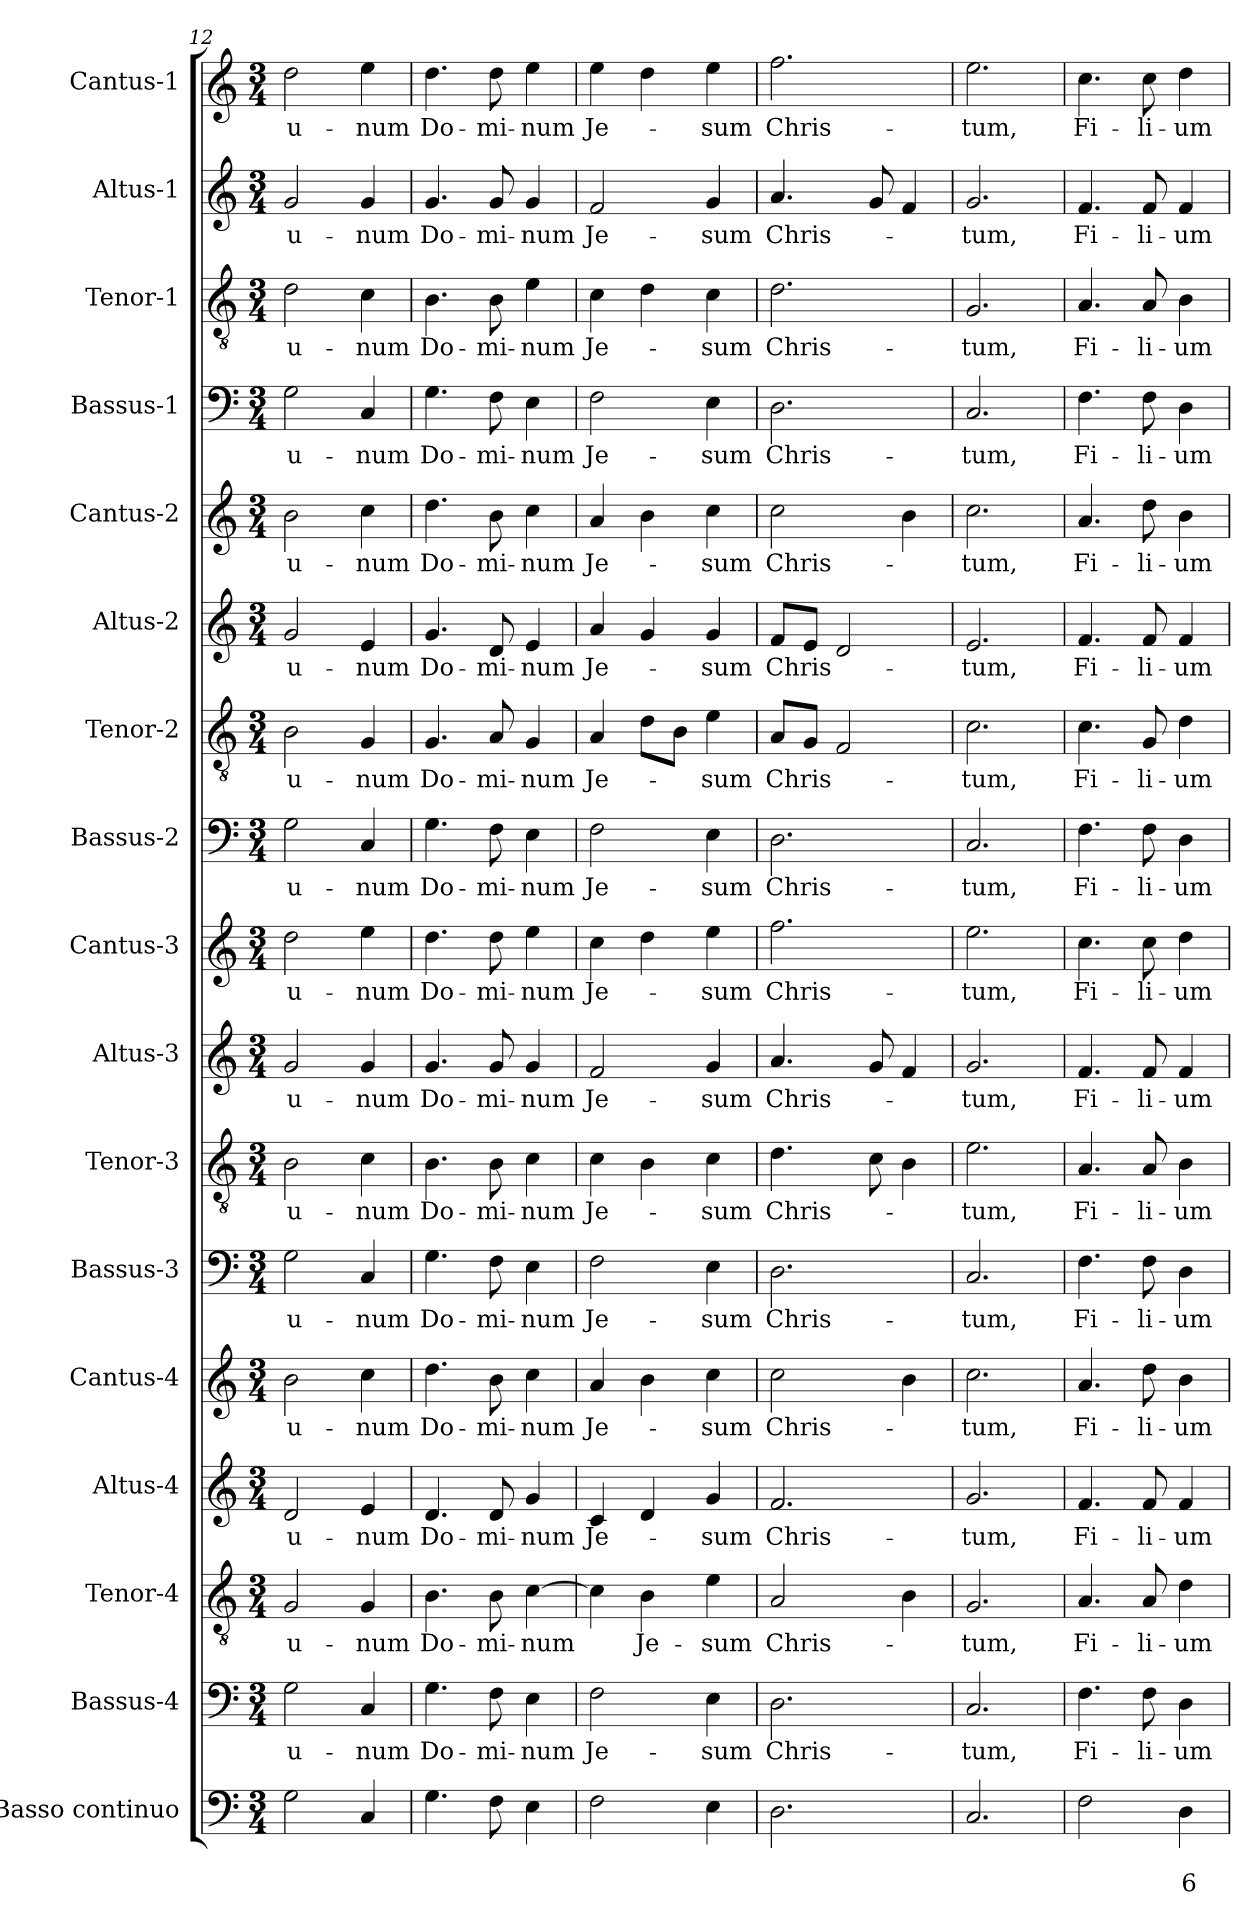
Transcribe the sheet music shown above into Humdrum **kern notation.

**kern	**text	**text	**kern	**text	**kern	**text	**kern	**text	**kern	**text	**kern	**text	**kern	**text	**kern	**text	**kern	**text	**kern	**text	**kern	**text	**kern	**text	**kern	**text	**kern	**text	**kern	**text	**kern	**text	**kern	**text
*part17	*part17	*part17	*part16	*part16	*part15	*part15	*part14	*part14	*part13	*part13	*part12	*part12	*part11	*part11	*part10	*part10	*part9	*part9	*part8	*part8	*part7	*part7	*part6	*part6	*part5	*part5	*part4	*part4	*part3	*part3	*part2	*part2	*part1	*part1
*staff17	*staff17	*staff17	*staff16	*staff16	*staff15	*staff15	*staff14	*staff14	*staff13	*staff13	*staff12	*staff12	*staff11	*staff11	*staff10	*staff10	*staff9	*staff9	*staff8	*staff8	*staff7	*staff7	*staff6	*staff6	*staff5	*staff5	*staff4	*staff4	*staff3	*staff3	*staff2	*staff2	*staff1	*staff1
*I"Basso continuo	*	*	*I"Bassus-4	*	*I"Tenor-4	*	*I"Altus-4	*	*I"Cantus-4	*	*I"Bassus-3	*	*I"Tenor-3	*	*I"Altus-3	*	*I"Cantus-3	*	*I"Bassus-2	*	*I"Tenor-2	*	*I"Altus-2	*	*I"Cantus-2	*	*I"Bassus-1	*	*I"Tenor-1	*	*I"Altus-1	*	*I"Cantus-1	*
*I'BC2	*	*	*I'B4	*	*I'T4	*	*I'A4	*	*I'C4	*	*I'B3	*	*I'T3	*	*I'A3	*	*I'C3	*	*I'B2	*	*I'T2	*	*I'A-2	*	*I'C2	*	*I'B1	*	*I'T1	*	*I'A1	*	*I'C1	*
*clefF4	*	*	*clefF4	*	*clefGv2	*	*clefG2	*	*clefG2	*	*clefF4	*	*clefGv2	*	*clefG2	*	*clefG2	*	*clefF4	*	*clefGv2	*	*clefG2	*	*clefG2	*	*clefF4	*	*clefGv2	*	*clefG2	*	*clefG2	*
*k[]	*	*	*k[]	*	*k[]	*	*k[]	*	*k[]	*	*k[]	*	*k[]	*	*k[]	*	*k[]	*	*k[]	*	*k[]	*	*k[]	*	*k[]	*	*k[]	*	*k[]	*	*k[]	*	*k[]	*
*C:	*	*	*C:	*	*C:	*	*C:	*	*C:	*	*C:	*	*C:	*	*C:	*	*C:	*	*C:	*	*C:	*	*C:	*	*C:	*	*C:	*	*C:	*	*C:	*	*C:	*
*M3/4	*	*	*M3/4	*	*M3/4	*	*M3/4	*	*M3/4	*	*M3/4	*	*M3/4	*	*M3/4	*	*M3/4	*	*M3/4	*	*M3/4	*	*M3/4	*	*M3/4	*	*M3/4	*	*M3/4	*	*M3/4	*	*M3/4	*
=12	=12	=12	=12	=12	=12	=12	=12	=12	=12	=12	=12	=12	=12	=12	=12	=12	=12	=12	=12	=12	=12	=12	=12	=12	=12	=12	=12	=12	=12	=12	=12	=12	=12	=12
!	!	!	!	!LO:LY:b	!	!LO:LY:b	!	!LO:LY:b	!	!LO:LY:b	!	!LO:LY:b	!	!LO:LY:b	!	!LO:LY:b	!	!LO:LY:b	!	!LO:LY:b	!	!LO:LY:b	!	!LO:LY:b	!	!LO:LY:b	!	!LO:LY:b	!	!LO:LY:b	!	!LO:LY:b	!	!LO:LY:b
2G\	.	.	2G\	u-	2G/	u-	2d/	u-	2b\	u-	2G\	u-	2B\	u-	2g/	u-	2dd\	u-	2G\	u-	2B\	u-	2g/	u-	2b\	u-	2G\	u-	2d\	u-	2g/	u-	2dd\	u-
!	!	!	!	!LO:LY:b	!	!LO:LY:b	!	!LO:LY:b	!	!LO:LY:b	!	!LO:LY:b	!	!LO:LY:b	!	!LO:LY:b	!	!LO:LY:b	!	!LO:LY:b	!	!LO:LY:b	!	!LO:LY:b	!	!LO:LY:b	!	!LO:LY:b	!	!LO:LY:b	!	!LO:LY:b	!	!LO:LY:b
4C/	.	.	4C/	-num	4G/	-num	4e/	-num	4cc\	-num	4C/	-num	4c\	-num	4g/	-num	4ee\	-num	4C/	-num	4G/	-num	4e/	-num	4cc\	-num	4C/	-num	4c\	-num	4g/	-num	4ee\	-num
=13	=13	=13	=13	=13	=13	=13	=13	=13	=13	=13	=13	=13	=13	=13	=13	=13	=13	=13	=13	=13	=13	=13	=13	=13	=13	=13	=13	=13	=13	=13	=13	=13	=13	=13
!	!	!	!	!LO:LY:b	!	!LO:LY:b	!	!LO:LY:b	!	!LO:LY:b	!	!LO:LY:b	!	!LO:LY:b	!	!LO:LY:b	!	!LO:LY:b	!	!LO:LY:b	!	!LO:LY:b	!	!LO:LY:b	!	!LO:LY:b	!	!LO:LY:b	!	!LO:LY:b	!	!LO:LY:b	!	!LO:LY:b
4.G\	.	.	4.G\	Do-	4.B\	Do-	4.d/	Do-	4.dd\	Do-	4.G\	Do-	4.B\	Do-	4.g/	Do-	4.dd\	Do-	4.G\	Do-	4.G/	Do-	4.g/	Do-	4.dd\	Do-	4.G\	Do-	4.B\	Do-	4.g/	Do-	4.dd\	Do-
!	!	!	!	!LO:LY:b	!	!LO:LY:b	!	!LO:LY:b	!	!LO:LY:b	!	!LO:LY:b	!	!LO:LY:b	!	!LO:LY:b	!	!LO:LY:b	!	!LO:LY:b	!	!LO:LY:b	!	!LO:LY:b	!	!LO:LY:b	!	!LO:LY:b	!	!LO:LY:b	!	!LO:LY:b	!	!LO:LY:b
8F\	.	.	8F\	-mi-	8B\	-mi-	8d/	-mi-	8b\	-mi-	8F\	-mi-	8B\	-mi-	8g/	-mi-	8dd\	-mi-	8F\	-mi-	8A/	-mi-	8d/	-mi-	8b\	-mi-	8F\	-mi-	8B\	-mi-	8g/	-mi-	8dd\	-mi-
!	!	!	!	!LO:LY:b	!	!LO:LY:b	!	!LO:LY:b	!	!LO:LY:b	!	!LO:LY:b	!	!LO:LY:b	!	!LO:LY:b	!	!LO:LY:b	!	!LO:LY:b	!	!LO:LY:b	!	!LO:LY:b	!	!LO:LY:b	!	!LO:LY:b	!	!LO:LY:b	!	!LO:LY:b	!	!LO:LY:b
4E\	.	.	4E\	-num	[4c\	-num	4g/	-num	4cc\	-num	4E\	-num	4c\	-num	4g/	-num	4ee\	-num	4E\	-num	4G/	-num	4e/	-num	4cc\	-num	4E\	-num	4e\	-num	4g/	-num	4ee\	-num
=14	=14	=14	=14	=14	=14	=14	=14	=14	=14	=14	=14	=14	=14	=14	=14	=14	=14	=14	=14	=14	=14	=14	=14	=14	=14	=14	=14	=14	=14	=14	=14	=14	=14	=14
!	!	!	!	!LO:LY:b	!	!	!	!LO:LY:b	!	!LO:LY:b	!	!LO:LY:b	!	!LO:LY:b	!	!LO:LY:b	!	!LO:LY:b	!	!LO:LY:b	!	!LO:LY:b	!	!LO:LY:b	!	!LO:LY:b	!	!LO:LY:b	!	!LO:LY:b	!	!LO:LY:b	!	!LO:LY:b
2F\	.	.	2F\	Je-	4c\]	.	4c/	Je-	4a/	Je-	2F\	Je-	4c\	Je-	2f/	Je-	4cc\	Je-	2F\	Je-	4A/	Je-	4a/	Je-	4a/	Je-	2F\	Je-	4c\	Je-	2f/	Je-	4ee\	Je-
!	!	!	!	!	!	!LO:LY:b	!	!	!	!	!	!	!	!	!	!	!	!	!	!	!	!	!	!	!	!	!	!	!	!	!	!	!	!
.	.	.	.	.	4B\	Je-	4d/	.	4b\	.	.	.	4B\	.	.	.	4dd\	.	.	.	8d\L	.	4g/	.	4b\	.	.	.	4d\	.	.	.	4dd\	.
.	.	.	.	.	.	.	.	.	.	.	.	.	.	.	.	.	.	.	.	.	8B\J	.	.	.	.	.	.	.	.	.	.	.	.	.
!	!	!	!	!LO:LY:b	!	!LO:LY:b	!	!LO:LY:b	!	!LO:LY:b	!	!LO:LY:b	!	!LO:LY:b	!	!LO:LY:b	!	!LO:LY:b	!	!LO:LY:b	!	!LO:LY:b	!	!LO:LY:b	!	!LO:LY:b	!	!LO:LY:b	!	!LO:LY:b	!	!LO:LY:b	!	!LO:LY:b
4E\	.	.	4E\	-sum	4e\	-sum	4g/	-sum	4cc\	-sum	4E\	-sum	4c\	-sum	4g/	-sum	4ee\	-sum	4E\	-sum	4e\	-sum	4g/	-sum	4cc\	-sum	4E\	-sum	4c\	-sum	4g/	-sum	4ee\	-sum
=15	=15	=15	=15	=15	=15	=15	=15	=15	=15	=15	=15	=15	=15	=15	=15	=15	=15	=15	=15	=15	=15	=15	=15	=15	=15	=15	=15	=15	=15	=15	=15	=15	=15	=15
!	!	!	!	!LO:LY:b	!	!LO:LY:b	!	!LO:LY:b	!	!LO:LY:b	!	!LO:LY:b	!	!LO:LY:b	!	!LO:LY:b	!	!LO:LY:b	!	!LO:LY:b	!	!LO:LY:b	!	!LO:LY:b	!	!LO:LY:b	!	!LO:LY:b	!	!LO:LY:b	!	!LO:LY:b	!	!LO:LY:b
2.D\	.	.	2.D\	Chris-	2A/	Chris-	2.f/	Chris-	2cc\	Chris-	2.D\	Chris-	4.d\	Chris-	4.a/	Chris-	2.ff\	Chris-	2.D\	Chris-	8A/L	Chris-	8f/L	Chris-	2cc\	Chris-	2.D\	Chris-	2.d\	Chris-	4.a/	Chris-	2.ff\	Chris-
.	.	.	.	.	.	.	.	.	.	.	.	.	.	.	.	.	.	.	.	.	8G/J	.	8e/J	.	.	.	.	.	.	.	.	.	.	.
.	.	.	.	.	.	.	.	.	.	.	.	.	.	.	.	.	.	.	.	.	2F/	.	2d/	.	.	.	.	.	.	.	.	.	.	.
.	.	.	.	.	.	.	.	.	.	.	.	.	8c\	.	8g/	.	.	.	.	.	.	.	.	.	.	.	.	.	.	.	8g/	.	.	.
.	.	.	.	.	4B\	.	.	.	4b\	.	.	.	4B\	.	4f/	.	.	.	.	.	.	.	.	.	4b\	.	.	.	.	.	4f/	.	.	.
=16	=16	=16	=16	=16	=16	=16	=16	=16	=16	=16	=16	=16	=16	=16	=16	=16	=16	=16	=16	=16	=16	=16	=16	=16	=16	=16	=16	=16	=16	=16	=16	=16	=16	=16
!	!	!	!	!LO:LY:b	!	!LO:LY:b	!	!LO:LY:b	!	!LO:LY:b	!	!LO:LY:b	!	!LO:LY:b	!	!LO:LY:b	!	!LO:LY:b	!	!LO:LY:b	!	!LO:LY:b	!	!LO:LY:b	!	!LO:LY:b	!	!LO:LY:b	!	!LO:LY:b	!	!LO:LY:b	!	!LO:LY:b
2.C/	.	.	2.C/	-tum,	2.G/	-tum,	2.g/	-tum,	2.cc\	-tum,	2.C/	-tum,	2.e\	-tum,	2.g/	-tum,	2.ee\	-tum,	2.C/	-tum,	2.c\	-tum,	2.e/	-tum,	2.cc\	-tum,	2.C/	-tum,	2.G/	-tum,	2.g/	-tum,	2.ee\	-tum,
=17	=17	=17	=17	=17	=17	=17	=17	=17	=17	=17	=17	=17	=17	=17	=17	=17	=17	=17	=17	=17	=17	=17	=17	=17	=17	=17	=17	=17	=17	=17	=17	=17	=17	=17
!	!	!	!	!LO:LY:b	!	!LO:LY:b	!	!LO:LY:b	!	!LO:LY:b	!	!LO:LY:b	!	!LO:LY:b	!	!LO:LY:b	!	!LO:LY:b	!	!LO:LY:b	!	!LO:LY:b	!	!LO:LY:b	!	!LO:LY:b	!	!LO:LY:b	!	!LO:LY:b	!	!LO:LY:b	!	!LO:LY:b
2F\	.	.	4.F\	Fi-	4.A/	Fi-	4.f/	Fi-	4.a/	Fi-	4.F\	Fi-	4.A/	Fi-	4.f/	Fi-	4.cc\	Fi-	4.F\	Fi-	4.c\	Fi-	4.f/	Fi-	4.a/	Fi-	4.F\	Fi-	4.A/	Fi-	4.f/	Fi-	4.cc\	Fi-
!	!	!	!	!LO:LY:b	!	!LO:LY:b	!	!LO:LY:b	!	!LO:LY:b	!	!LO:LY:b	!	!LO:LY:b	!	!LO:LY:b	!	!LO:LY:b	!	!LO:LY:b	!	!LO:LY:b	!	!LO:LY:b	!	!LO:LY:b	!	!LO:LY:b	!	!LO:LY:b	!	!LO:LY:b	!	!LO:LY:b
.	.	.	8F\	-li-	8A/	-li-	8f/	-li-	8dd\	-li-	8F\	-li-	8A/	-li-	8f/	-li-	8cc\	-li-	8F\	-li-	8G/	-li-	8f/	-li-	8dd\	-li-	8F\	-li-	8A/	-li-	8f/	-li-	8cc\	-li-
!	!	!LO:LY:b	!	!LO:LY:b	!	!LO:LY:b	!	!LO:LY:b	!	!LO:LY:b	!	!LO:LY:b	!	!LO:LY:b	!	!LO:LY:b	!	!LO:LY:b	!	!LO:LY:b	!	!LO:LY:b	!	!LO:LY:b	!	!LO:LY:b	!	!LO:LY:b	!	!LO:LY:b	!	!LO:LY:b	!	!LO:LY:b
4D\	.	6	4D\	-um	4d\	-um	4f/	-um	4b\	-um	4D\	-um	4B\	-um	4f/	-um	4dd\	-um	4D\	-um	4d\	-um	4f/	-um	4b\	-um	4D\	-um	4B\	-um	4f/	-um	4dd\	-um
=	=	=	=	=	=	=	=	=	=	=	=	=	=	=	=	=	=	=	=	=	=	=	=	=	=	=	=	=	=	=	=	=	=	=
*-	*-	*-	*-	*-	*-	*-	*-	*-	*-	*-	*-	*-	*-	*-	*-	*-	*-	*-	*-	*-	*-	*-	*-	*-	*-	*-	*-	*-	*-	*-	*-	*-	*-	*-
